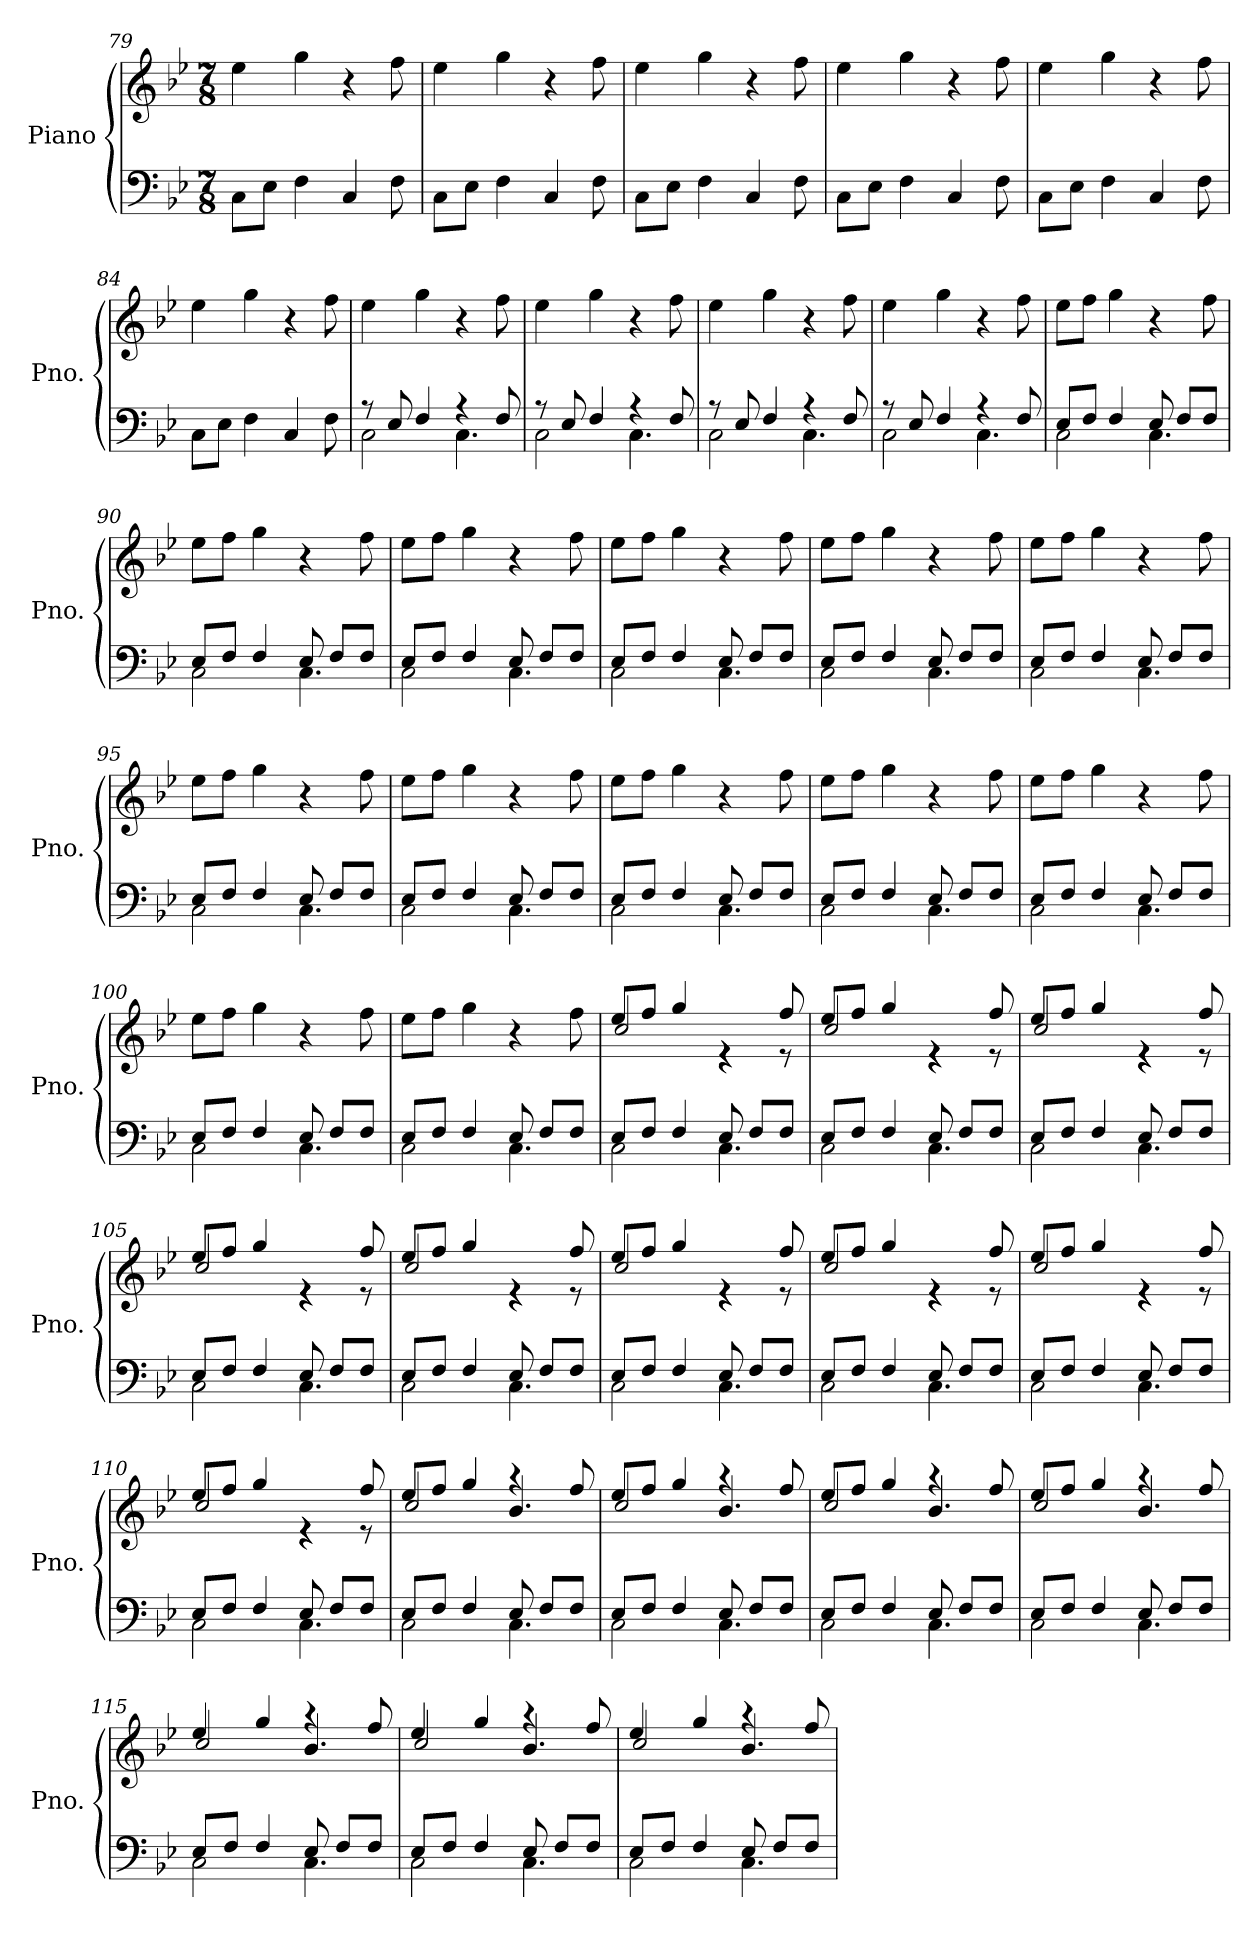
**kern	**kern
*part1	*part1
*staff2	*staff1
*I"Piano	*
*I'Pno.	*
*clefF4	*clefG2
*k[b-e-]	*k[b-e-]
*M7/8	*M7/8
=79	=79
8C\L	4ee-\
8E-\J	.
4F\	4gg\
4C/	4r
8F\	8ff\
=80	=80
8C\L	4ee-\
8E-\J	.
4F\	4gg\
4C/	4r
8F\	8ff\
!!LO:PB:g=z
=81	=81
8C\L	4ee-\
8E-\J	.
4F\	4gg\
4C/	4r
8F\	8ff\
=82	=82
8C\L	4ee-\
8E-\J	.
4F\	4gg\
4C/	4r
8F\	8ff\
=83	=83
8C\L	4ee-\
8E-\J	.
4F\	4gg\
4C/	4r
8F\	8ff\
=84	=84
8C\L	4ee-\
8E-\J	.
4F\	4gg\
4C/	4r
8F\	8ff\
=85	=85
*^	*
8r	2C\	4ee-\
8E-/	.	.
4F/	.	4gg\
4r	4.C\	4r
8F/	.	8ff\
=86	=86	=86
8r	2C\	4ee-\
8E-/	.	.
4F/	.	4gg\
4r	4.C\	4r
8F/	.	8ff\
!!LO:LB:g=z
=87	=87	=87
8r	2C\	4ee-\
8E-/	.	.
4F/	.	4gg\
4r	4.C\	4r
8F/	.	8ff\
=88	=88	=88
8r	2C\	4ee-\
8E-/	.	.
4F/	.	4gg\
4r	4.C\	4r
8F/	.	8ff\
=89	=89	=89
8E-/L	2C\	8ee-\L
8F/J	.	8ff\J
4F/	.	4gg\
8E-/	4.C\	4r
8F/L	.	.
8F/J	.	8ff\
=90	=90	=90
8E-/L	2C\	8ee-\L
8F/J	.	8ff\J
4F/	.	4gg\
8E-/	4.C\	4r
8F/L	.	.
8F/J	.	8ff\
=91	=91	=91
8E-/L	2C\	8ee-\L
8F/J	.	8ff\J
4F/	.	4gg\
8E-/	4.C\	4r
8F/L	.	.
8F/J	.	8ff\
=92	=92	=92
8E-/L	2C\	8ee-\L
8F/J	.	8ff\J
4F/	.	4gg\
8E-/	4.C\	4r
8F/L	.	.
8F/J	.	8ff\
!!LO:LB:g=z
=93	=93	=93
8E-/L	2C\	8ee-\L
8F/J	.	8ff\J
4F/	.	4gg\
8E-/	4.C\	4r
8F/L	.	.
8F/J	.	8ff\
=94	=94	=94
8E-/L	2C\	8ee-\L
8F/J	.	8ff\J
4F/	.	4gg\
8E-/	4.C\	4r
8F/L	.	.
8F/J	.	8ff\
=95	=95	=95
8E-/L	2C\	8ee-\L
8F/J	.	8ff\J
4F/	.	4gg\
8E-/	4.C\	4r
8F/L	.	.
8F/J	.	8ff\
=96	=96	=96
8E-/L	2C\	8ee-\L
8F/J	.	8ff\J
4F/	.	4gg\
8E-/	4.C\	4r
8F/L	.	.
8F/J	.	8ff\
=97	=97	=97
8E-/L	2C\	8ee-\L
8F/J	.	8ff\J
4F/	.	4gg\
8E-/	4.C\	4r
8F/L	.	.
8F/J	.	8ff\
=98	=98	=98
8E-/L	2C\	8ee-\L
8F/J	.	8ff\J
4F/	.	4gg\
8E-/	4.C\	4r
8F/L	.	.
8F/J	.	8ff\
!!LO:LB:g=z
=99	=99	=99
8E-/L	2C\	8ee-\L
8F/J	.	8ff\J
4F/	.	4gg\
8E-/	4.C\	4r
8F/L	.	.
8F/J	.	8ff\
=100	=100	=100
8E-/L	2C\	8ee-\L
8F/J	.	8ff\J
4F/	.	4gg\
8E-/	4.C\	4r
8F/L	.	.
8F/J	.	8ff\
=101	=101	=101
8E-/L	2C\	8ee-\L
8F/J	.	8ff\J
4F/	.	4gg\
8E-/	4.C\	4r
8F/L	.	.
8F/J	.	8ff\
=102	=102	=102
*	*	*^
8E-/L	2C\	8ee-/L	2cc/
8F/J	.	8ff/J	.
4F/	.	4gg/	.
8E-/	4.C\	4re	4re
8F/L	.	.	.
8F/J	.	8ff/	8re
=103	=103	=103	=103
8E-/L	2C\	8ee-/L	2cc/
8F/J	.	8ff/J	.
4F/	.	4gg/	.
8E-/	4.C\	4re	4re
8F/L	.	.	.
8F/J	.	8ff/	8re
!!LO:LB:g=z	!!
=104	=104	=104	=104
8E-/L	2C\	8ee-/L	2cc/
8F/J	.	8ff/J	.
4F/	.	4gg/	.
8E-/	4.C\	4re	4re
8F/L	.	.	.
8F/J	.	8ff/	8re
=105	=105	=105	=105
8E-/L	2C\	8ee-/L	2cc/
8F/J	.	8ff/J	.
4F/	.	4gg/	.
8E-/	4.C\	4re	4re
8F/L	.	.	.
8F/J	.	8ff/	8re
=106	=106	=106	=106
8E-/L	2C\	8ee-/L	2cc/
8F/J	.	8ff/J	.
4F/	.	4gg/	.
8E-/	4.C\	4re	4re
8F/L	.	.	.
8F/J	.	8ff/	8re
=107	=107	=107	=107
8E-/L	2C\	8ee-/L	2cc/
8F/J	.	8ff/J	.
4F/	.	4gg/	.
8E-/	4.C\	4re	4re
8F/L	.	.	.
8F/J	.	8ff/	8re
=108	=108	=108	=108
8E-/L	2C\	8ee-/L	2cc/
8F/J	.	8ff/J	.
4F/	.	4gg/	.
8E-/	4.C\	4re	4re
8F/L	.	.	.
8F/J	.	8ff/	8re
!!LO:LB:g=z	!!
=109	=109	=109	=109
8E-/L	2C\	8ee-/L	2cc/
8F/J	.	8ff/J	.
4F/	.	4gg/	.
8E-/	4.C\	4re	4re
8F/L	.	.	.
8F/J	.	8ff/	8re
=110	=110	=110	=110
8E-/L	2C\	8ee-/L	2cc/
8F/J	.	8ff/J	.
4F/	.	4gg/	.
8E-/	4.C\	4re	4re
8F/L	.	.	.
8F/J	.	8ff/	8re
=111	=111	=111	=111
8E-/L	2C\	8ee-/L	2cc/
8F/J	.	8ff/J	.
4F/	.	4gg/	.
8E-/	4.C\	4r	4.b-/
8F/L	.	.	.
8F/J	.	8ff/	.
=112	=112	=112	=112
8E-/L	2C\	8ee-/L	2cc/
8F/J	.	8ff/J	.
4F/	.	4gg/	.
8E-/	4.C\	4r	4.b-/
8F/L	.	.	.
8F/J	.	8ff/	.
=113	=113	=113	=113
8E-/L	2C\	8ee-/L	2cc/
8F/J	.	8ff/J	.
4F/	.	4gg/	.
8E-/	4.C\	4r	4.b-/
8F/L	.	.	.
8F/J	.	8ff/	.
!!LO:PB:g=z	!!
=114	=114	=114	=114
8E-/L	2C\	8ee-/L	2cc/
8F/J	.	8ff/J	.
4F/	.	4gg/	.
8E-/	4.C\	4r	4.b-/
8F/L	.	.	.
8F/J	.	8ff/	.
=115	=115	=115	=115
8E-/L	2C\	4ee-/	2cc/
8F/J	.	.	.
4F/	.	4gg/	.
8E-/	4.C\	4r	4.b-/
8F/L	.	.	.
8F/J	.	8ff/	.
=116	=116	=116	=116
8E-/L	2C\	4ee-/	2cc/
8F/J	.	.	.
4F/	.	4gg/	.
8E-/	4.C\	4r	4.b-/
8F/L	.	.	.
8F/J	.	8ff/	.
=117	=117	=117	=117
8E-/L	2C\	4ee-/	2cc/
8F/J	.	.	.
4F/	.	4gg/	.
8E-/	4.C\	4r	4.b-/
8F/L	.	.	.
8F/J	.	8ff/	.
*v	*v	*	*
*	*v	*v
=	=
*-	*-
